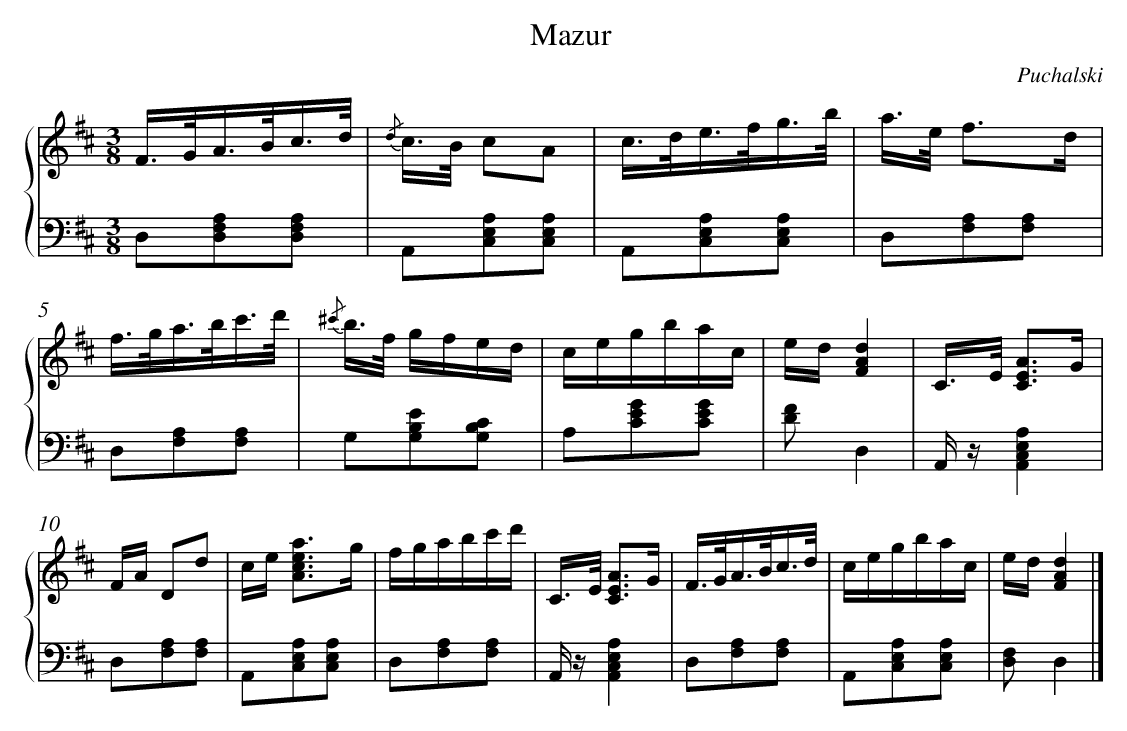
X:1
T: Mazur
C: Puchalski
L: 1/8
M: 3/8
%%staves {1 2}
V: 1 clef=treble
V: 2 clef=bass
K: D
[V:1] F/>G/A/>B/c3//d// |
[V:2] D,[A,F,D,][A,F,D,] |
[V:1] {/d} c/>B/ cA |
[V:2] A,,[A,E,C,][A,E,C,] |
[V:1] c/>d/e/>f/g3//b// |
[V:2] A,,[A,E,C,][A,E,C,] |
[V:1] a/>e/ f3/d/ |
[V:2] D,[A,F,][A,F,] |
[V:1] f/>g/a/>b/c'3//d'// |
[V:2] D,[A,F,][A,F,] |
[V:1] {/^c'} b/>f/ g/f/e/d/ |
[V:2] G,[EB,G,][CB,G,] |
[V:1] c/e/g/b/a/c/ |
[V:2] A,[GEC][GEC] |
[V:1] e/d/[d2A2F2] |
[V:2] [FD]D,2 |
[V:1] C/>E/ [A3/E3/C3/]G/ |
[V:2] A,,/ z/[A,2E,2C,2A,,2] |
[V:1] F/A/ Dd |
[V:2] D,[A,F,][A,F,] |
[V:1] c/e< [aecA]g/ |
[V:2] A,,[A,E,C,][A,E,C,] |
[V:1] f/g/a/b/c'/d'/ |
[V:2] D,[A,F,][A,F,] |
[V:1] C/>E/ [A3/E3/C3/]G/ |
[V:2] A,,/ z/[A,2E,2C,2A,,2] |
[V:1] F/>G/A/>B/c3//d// |
[V:2] D,[A,F,][A,F,] |
[V:1] c/e/g/b/a/c/ |
[V:2] A,,[A,E,C,][A,E,C,] |
[V:1] e/d/[d2A2F2] |]
[V:2] [F,D,]D,2 |]
